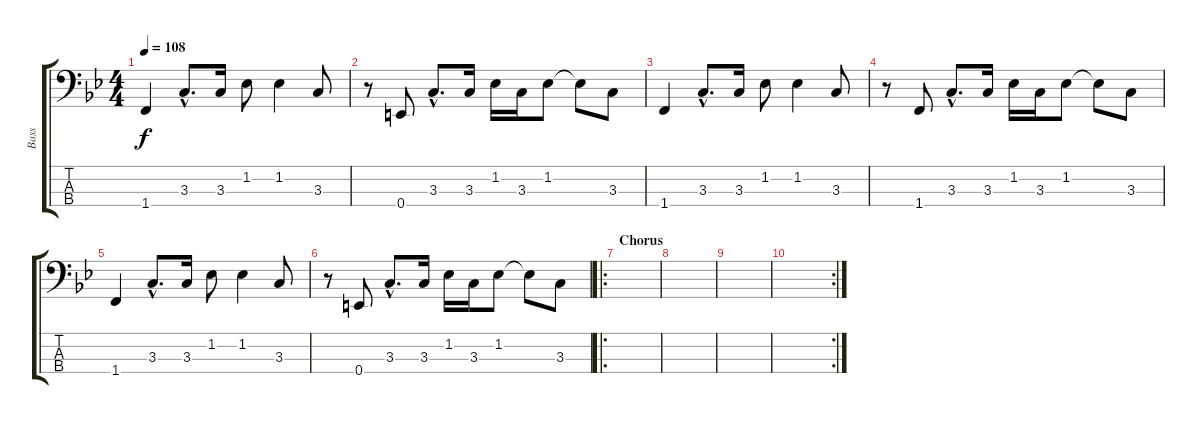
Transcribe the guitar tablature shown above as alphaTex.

\track ("Bass" "Bass") {instrument electricbassfinger}
\staff {score tabs}
\tuning (G2 D2 A1 E1) {hide}
\ts (4 4)
\tempo 108
\clef f4
\ks bb
1.4.4{dy f} 3.3{hac}.8{d} 3.3.16 1.2.8 1.2.4 3.3.8 |
r.8 0.4.8 3.3{hac}.8{d} 3.3.16 1.2.16 3.3.16 1.2.8 1.2{t}.8 3.3.8 |
1.4.4 3.3{hac}.8{d} 3.3.16 1.2.8 1.2.4 3.3.8 |
r.8 1.4.8 3.3{hac}.8{d} 3.3.16 1.2.16 3.3.16 1.2.8 1.2{t}.8 3.3.8 |
1.4.4 3.3{hac}.8{d} 3.3.16 1.2.8 1.2.4 3.3.8 |
r.8 0.4.8 3.3{hac}.8{d} 3.3.16 1.2.16 3.3.16 1.2.8 1.2{t}.8 3.3.8 |
\ro
\section ("" "Chorus")
|
|
|
\rc 2
